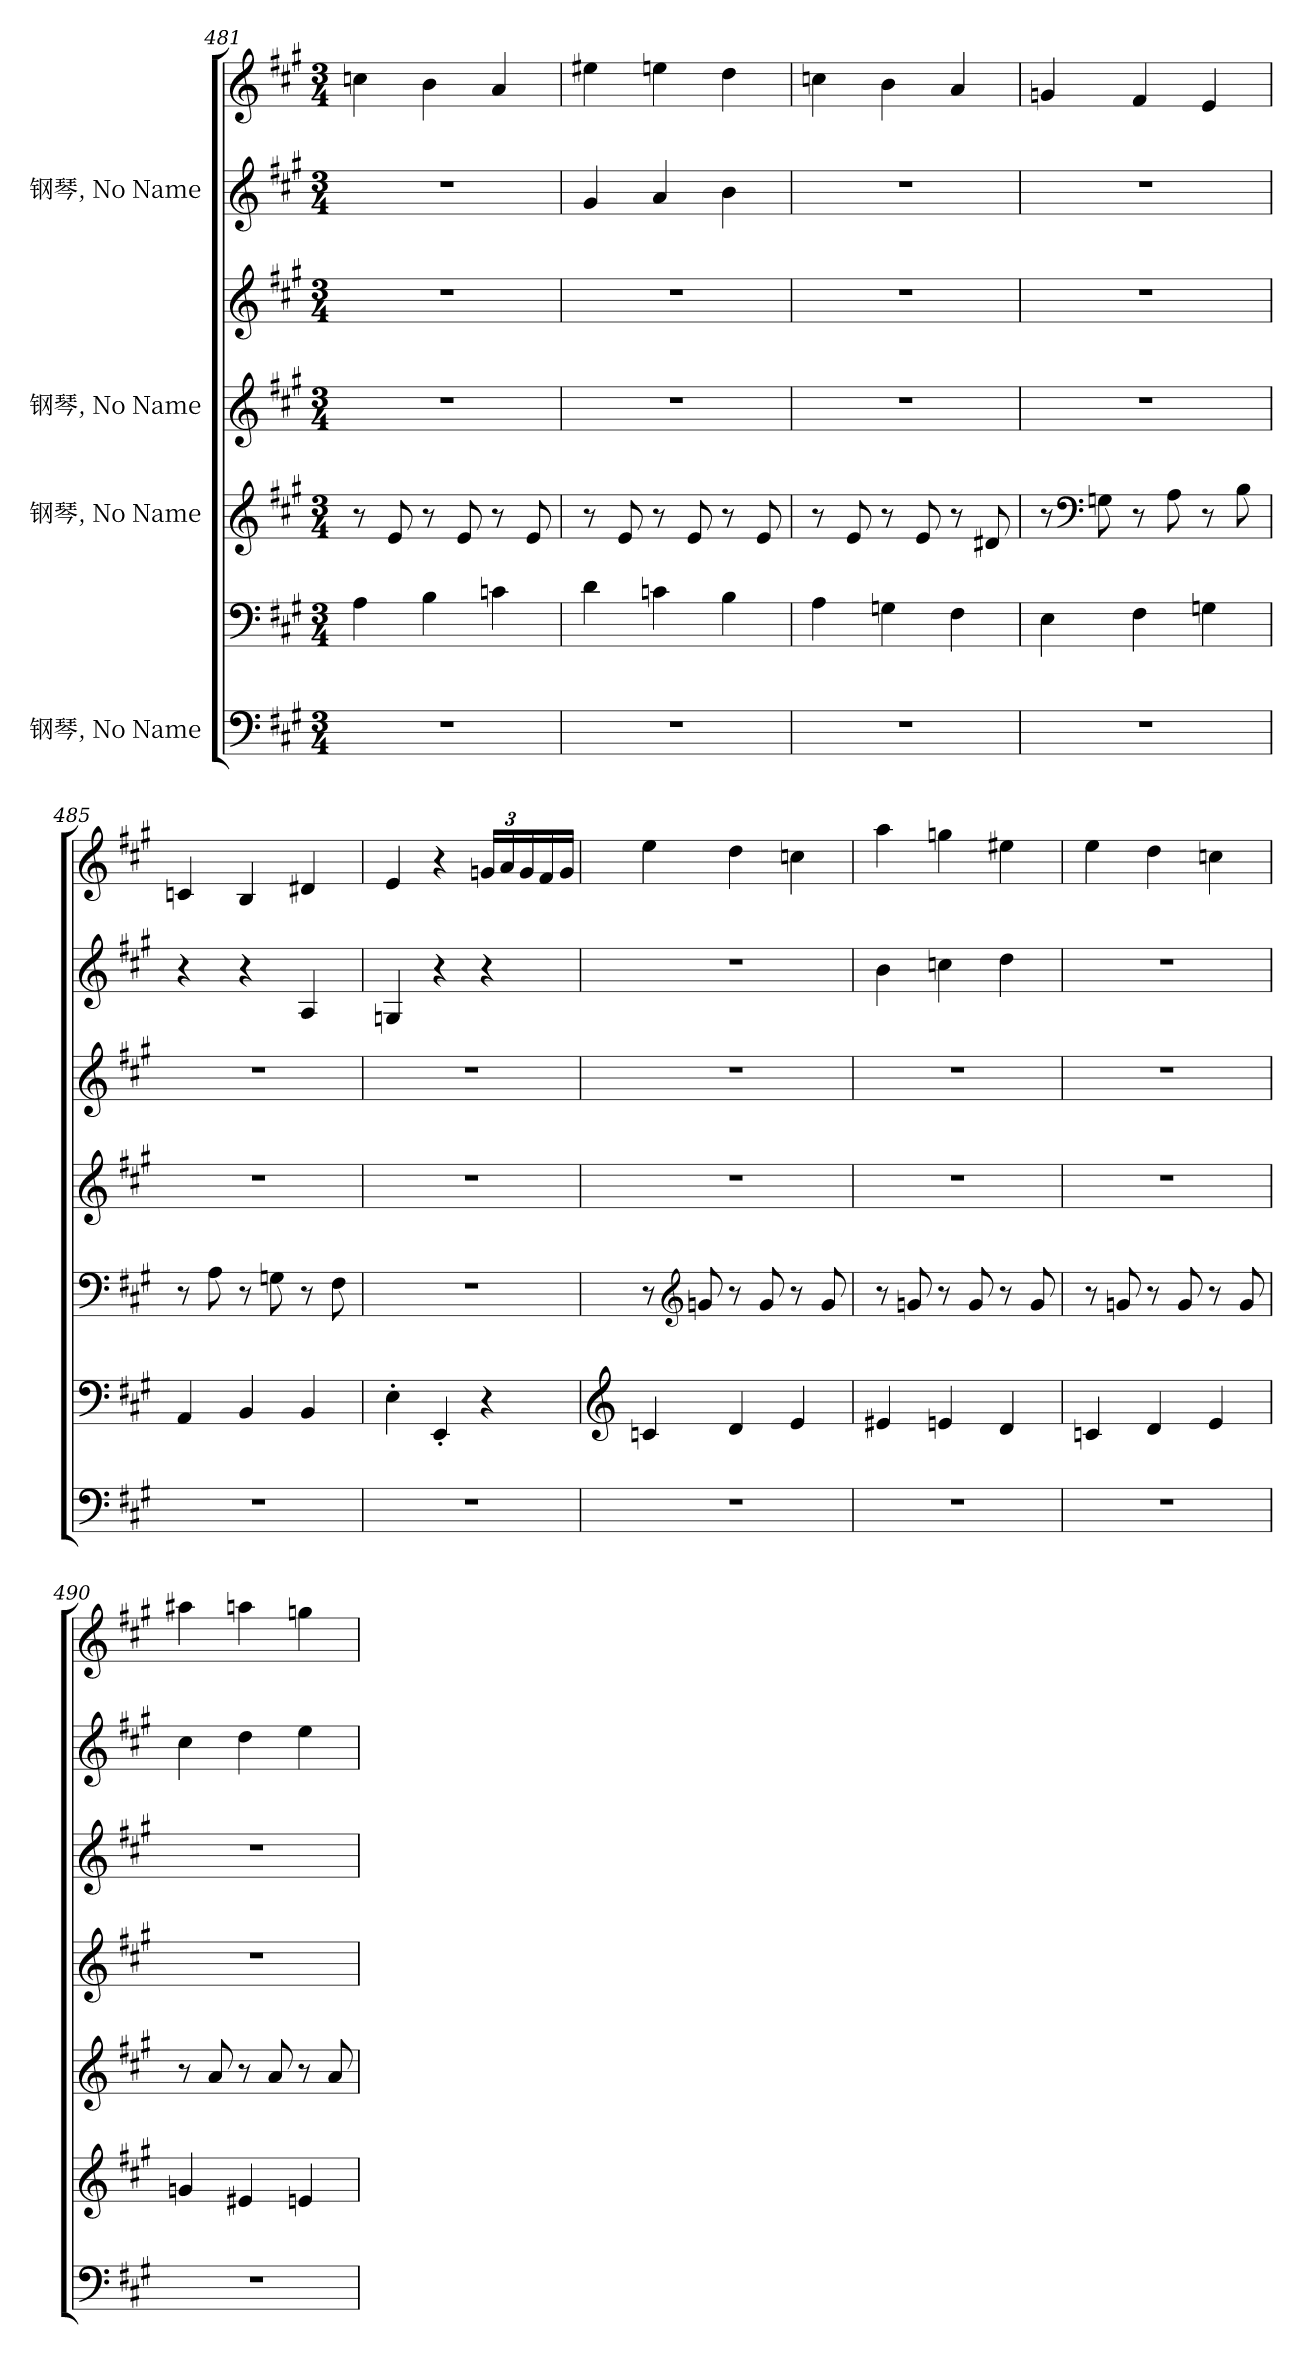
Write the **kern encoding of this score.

**kern	**kern	**kern	**kern	**kern	**kern	**kern
*part4	*part4	*part3	*part2	*part2	*part1	*part1
*staff7	*staff6	*staff5	*staff4	*staff3	*staff2	*staff1
*I"钢琴, No Name	*	*I"钢琴, No Name	*I"钢琴, No Name	*	*I"钢琴, No Name	*
!!LO:PB:g=z
*clefF4	*clefF4	*clefG2	*clefG2	*clefG2	*clefG2	*clefG2
*k[f#c#g#]	*k[f#c#g#]	*k[f#c#g#]	*k[f#c#g#]	*k[f#c#g#]	*k[f#c#g#]	*k[f#c#g#]
*M3/4	*M3/4	*M3/4	*M3/4	*M3/4	*M3/4	*M3/4
=481	=481	=481	=481	=481	=481	=481
2.r	4A\	8r	2.r	2.r	2.r	4ccn\
.	.	8e/	.	.	.	.
.	4B\	8r	.	.	.	4b\
.	.	8e/	.	.	.	.
.	4cn\	8r	.	.	.	4a/
.	.	8e/	.	.	.	.
=482	=482	=482	=482	=482	=482	=482
2.r	4d\	8r	2.r	2.r	4g#/	4ee#X\
.	.	8e/	.	.	.	.
.	4cn\	8r	.	.	4a/	4een\
.	.	8e/	.	.	.	.
.	4B\	8r	.	.	4b\	4dd\
.	.	8e/	.	.	.	.
=483	=483	=483	=483	=483	=483	=483
2.r	4A\	8r	2.r	2.r	2.r	4ccn\
.	.	8e/	.	.	.	.
.	4Gn\	8r	.	.	.	4b\
.	.	8e/	.	.	.	.
.	4F#\	8r	.	.	.	4a/
.	.	8d#X/	.	.	.	.
=484	=484	=484	=484	=484	=484	=484
2.r	4E\	8r	2.r	2.r	2.r	4gn/
*	*	*clefF4	*	*	*	*
.	.	8Gn\	.	.	.	.
.	4F#\	8r	.	.	.	4f#/
.	.	8A\	.	.	.	.
.	4Gn\	8r	.	.	.	4e/
.	.	8B\	.	.	.	.
=485	=485	=485	=485	=485	=485	=485
2.r	4AA/	8r	2.r	2.r	4r	4cn/
.	.	8A\	.	.	.	.
.	4BB/	8r	.	.	4r	4B/
.	.	8Gn\	.	.	.	.
.	4BB/	8r	.	.	4A/	4d#X/
.	.	8F#\	.	.	.	.
!!LO:PB:g=z
=486	=486	=486	=486	=486	=486	=486
2.r	4E'\	2.r	2.r	2.r	4Gn/	4e/
*	*	*	*	*	*	*MM141
.	4EE'/	.	.	.	4r	4r
*	*	*	*	*	*	*Xbrackettup
*	*	*	*	*	*	*MM149
.	4r	.	.	.	4r	24gn/LL
.	.	.	.	.	.	24a/
.	.	.	.	.	.	24g/
.	.	.	.	.	.	16f#/
.	.	.	.	.	.	16g/JJ
=487	=487	=487	=487	=487	=487	=487
*	*clefG2	*	*	*	*	*
*	*	*	*	*	*	*MM150
2.r	4cn/	8r	2.r	2.r	2.r	4ee\
*	*	*clefG2	*	*	*	*
.	.	8gn/	.	.	.	.
.	4d/	8r	.	.	.	4dd\
.	.	8g/	.	.	.	.
.	4e/	8r	.	.	.	4ccn\
.	.	8g/	.	.	.	.
=488	=488	=488	=488	=488	=488	=488
2.r	4e#X/	8r	2.r	2.r	4b\	4aa\
.	.	8gn/	.	.	.	.
.	4en/	8r	.	.	4ccn\	4ggn\
.	.	8g/	.	.	.	.
.	4d/	8r	.	.	4dd\	4ee#X\
.	.	8g/	.	.	.	.
=489	=489	=489	=489	=489	=489	=489
2.r	4cn/	8r	2.r	2.r	2.r	4ee\
.	.	8gn/	.	.	.	.
.	4d/	8r	.	.	.	4dd\
.	.	8g/	.	.	.	.
.	4e/	8r	.	.	.	4ccn\
.	.	8g/	.	.	.	.
!!LO:PB:g=z
=490	=490	=490	=490	=490	=490	=490
2.r	4gn/	8r	2.r	2.r	4cc#\	4aa#X\
.	.	8a/	.	.	.	.
.	4e#X/	8r	.	.	4dd\	4aan\
.	.	8a/	.	.	.	.
.	4en/	8r	.	.	4ee\	4ggn\
.	.	8a/	.	.	.	.
=	=	=	=	=	=	=
*-	*-	*-	*-	*-	*-	*-
